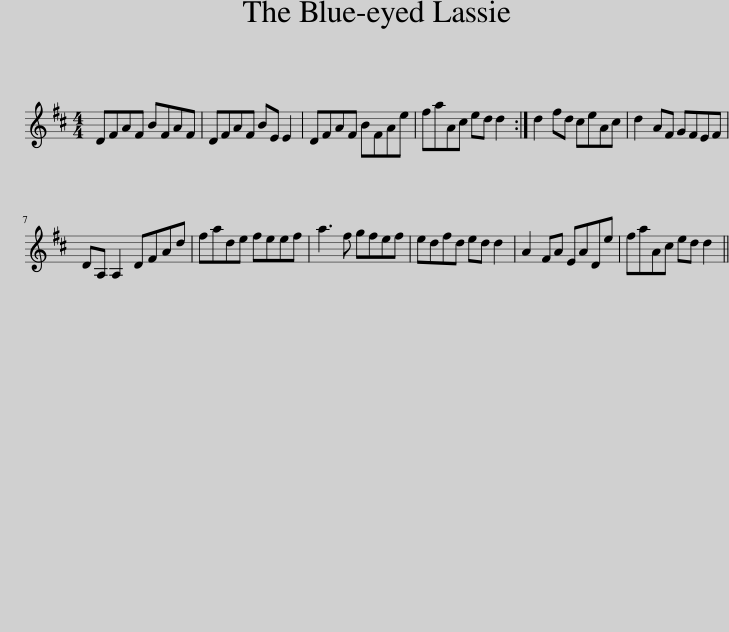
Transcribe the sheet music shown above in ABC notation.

X:1
L:1/8
M:4/4
I:linebreak $
K:D
V:1 treble
V:1
 DFAF BFAF | DFAF BE E2 | DFAF BFAe | faAc ed d2 :| d2 fd ceAc | %5
 d2 AF GFEF |$ DA, A,2 DFAd | fade feef | a3 f gfef | edfd ed d2 | %10
 A2 FA EADe | faAc ed d2 || %12
